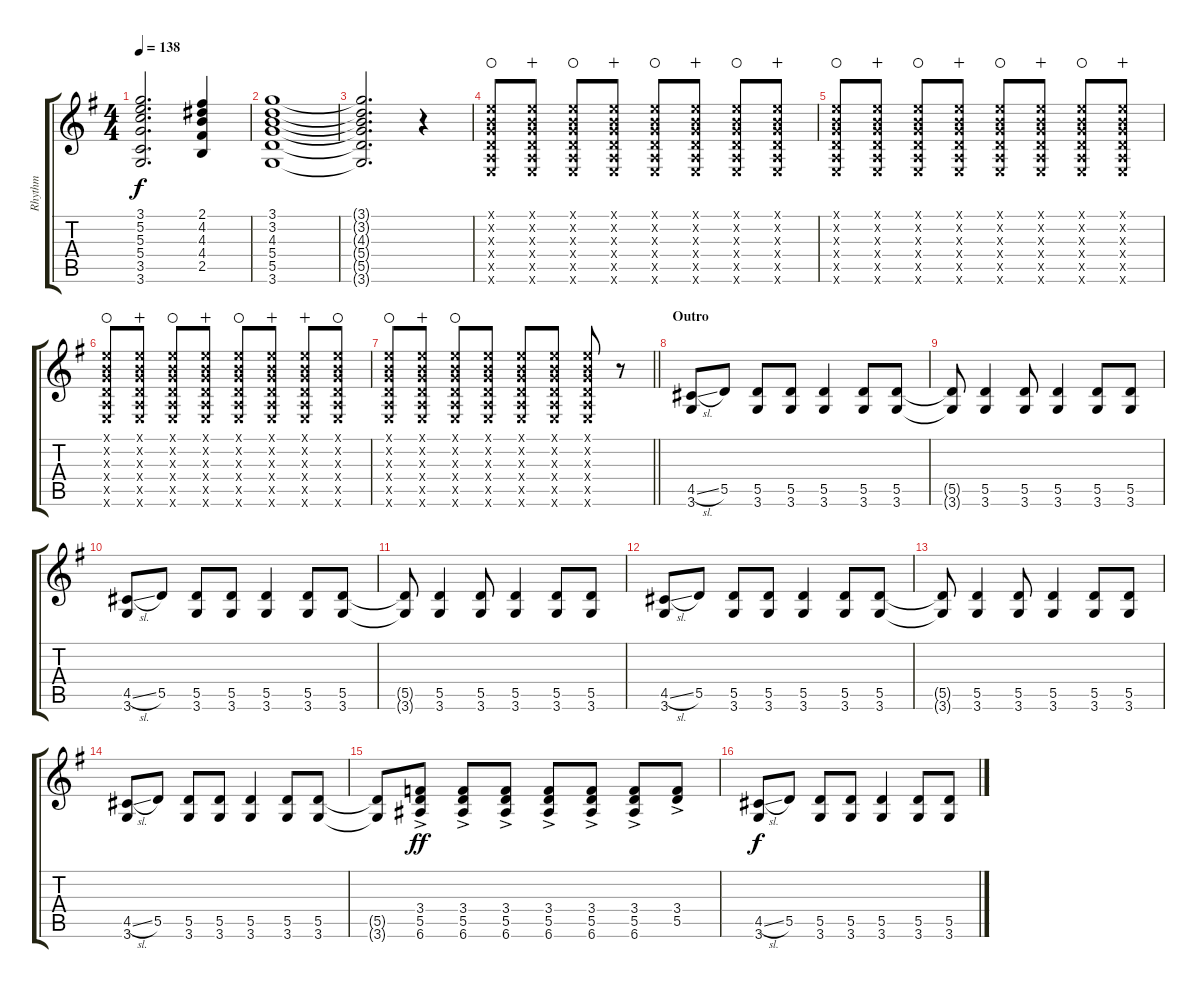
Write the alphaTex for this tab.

\track ("Rhythm" "Rhythm") {instrument overdrivenguitar}
\staff {score tabs}
\tuning (E4 B3 G3 D3 A2 E2) {hide}
\ts (4 4)
\tempo 138
\clef g2
\ks g
(3.1{t} 5.2{t} 5.3{t} 5.4{t} 3.5{t} 3.6{t}).2{d dy f} (2.1 4.2 4.3 4.4 2.5).4 |
(3.1 3.2 4.3 5.4 5.5 3.6).1 |
(3.1{t} 3.2{t} 4.3{t} 5.4{t} 5.5{t} 3.6{t}).2{d} r.4 |
(0.1{x} 0.2{x} 0.3{x} 0.4{x} 0.5{x} 0.6{x}).8{waho} (0.1{x} 0.2{x} 0.3{x} 0.4{x} 0.5{x} 0.6{x}).8{wahc} (0.1{x} 0.2{x} 0.3{x} 0.4{x} 0.5{x} 0.6{x}).8{waho} (0.1{x} 0.2{x} 0.3{x} 0.4{x} 0.5{x} 0.6{x}).8{wahc} (0.1{x} 0.2{x} 0.3{x} 0.4{x} 0.5{x} 0.6{x}).8{waho} (0.1{x} 0.2{x} 0.3{x} 0.4{x} 0.5{x} 0.6{x}).8{wahc} (0.1{x} 0.2{x} 0.3{x} 0.4{x} 0.5{x} 0.6{x}).8{waho} (0.1{x} 0.2{x} 0.3{x} 0.4{x} 0.5{x} 0.6{x}).8{wahc} |
(0.1{x} 0.2{x} 0.3{x} 0.4{x} 0.5{x} 0.6{x}).8{waho} (0.1{x} 0.2{x} 0.3{x} 0.4{x} 0.5{x} 0.6{x}).8{wahc} (0.1{x} 0.2{x} 0.3{x} 0.4{x} 0.5{x} 0.6{x}).8{waho} (0.1{x} 0.2{x} 0.3{x} 0.4{x} 0.5{x} 0.6{x}).8{wahc} (0.1{x} 0.2{x} 0.3{x} 0.4{x} 0.5{x} 0.6{x}).8{waho} (0.1{x} 0.2{x} 0.3{x} 0.4{x} 0.5{x} 0.6{x}).8{wahc} (0.1{x} 0.2{x} 0.3{x} 0.4{x} 0.5{x} 0.6{x}).8{waho} (0.1{x} 0.2{x} 0.3{x} 0.4{x} 0.5{x} 0.6{x}).8{wahc} |
(0.1{x} 0.2{x} 0.3{x} 0.4{x} 0.5{x} 0.6{x}).8{waho} (0.1{x} 0.2{x} 0.3{x} 0.4{x} 0.5{x} 0.6{x}).8{wahc} (0.1{x} 0.2{x} 0.3{x} 0.4{x} 0.5{x} 0.6{x}).8{waho} (0.1{x} 0.2{x} 0.3{x} 0.4{x} 0.5{x} 0.6{x}).8{wahc} (0.1{x} 0.2{x} 0.3{x} 0.4{x} 0.5{x} 0.6{x}).8{waho} (0.1{x} 0.2{x} 0.3{x} 0.4{x} 0.5{x} 0.6{x}).8{wahc} (0.1{x} 0.2{x} 0.3{x} 0.4{x} 0.5{x} 0.6{x}).8{wahc} (0.1{x} 0.2{x} 0.3{x} 0.4{x} 0.5{x} 0.6{x}).8{waho} |
\barLineRight lightlight
(0.1{x} 0.2{x} 0.3{x} 0.4{x} 0.5{x} 0.6{x}).8{waho} (0.1{x} 0.2{x} 0.3{x} 0.4{x} 0.5{x} 0.6{x}).8{wahc} (0.1{x} 0.2{x} 0.3{x} 0.4{x} 0.5{x} 0.6{x}).8{waho} (0.1{x} 0.2{x} 0.3{x} 0.4{x} 0.5{x} 0.6{x}).8 (0.1{x} 0.2{x} 0.3{x} 0.4{x} 0.5{x} 0.6{x}).8 (0.1{x} 0.2{x} 0.3{x} 0.4{x} 0.5{x} 0.6{x}).8 (0.1{x} 0.2{x} 0.3{x} 0.4{x} 0.5{x} 0.6{x}).8 r.8 |
\section ("" "Outro")
(4.5{sl} 3.6).8 5.5.8 (5.5 3.6).8 (5.5 3.6).8 (5.5 3.6).4 (5.5 3.6).8 (5.5 3.6).8 |
(5.5{t} 3.6{t}).8 (5.5 3.6).4 (5.5 3.6).8 (5.5 3.6).4 (5.5 3.6).8 (5.5 3.6).8 |
(4.5{sl} 3.6).8 5.5.8 (5.5 3.6).8 (5.5 3.6).8 (5.5 3.6).4 (5.5 3.6).8 (5.5 3.6).8 |
(5.5{t} 3.6{t}).8 (5.5 3.6).4 (5.5 3.6).8 (5.5 3.6).4 (5.5 3.6).8 (5.5 3.6).8 |
(4.5{sl} 3.6).8 5.5.8 (5.5 3.6).8 (5.5 3.6).8 (5.5 3.6).4 (5.5 3.6).8 (5.5 3.6).8 |
(5.5{t} 3.6{t}).8 (5.5 3.6).4 (5.5 3.6).8 (5.5 3.6).4 (5.5 3.6).8 (5.5 3.6).8 |
(4.5{sl} 3.6).8 5.5.8 (5.5 3.6).8 (5.5 3.6).8 (5.5 3.6).4 (5.5 3.6).8 (5.5 3.6).8 |
(5.5{t} 3.6{t}).8 (3.4{ac} 5.5 6.6).8{dy ff} (3.4{ac} 5.5 6.6).8 (3.4{ac} 5.5 6.6).8 (3.4{ac} 5.5 6.6).8 (3.4{ac} 5.5 6.6).8 (3.4{ac} 5.5 6.6).8 (3.4{ac} 5.5).8 |
(4.5{sl} 3.6).8{dy f} 5.5.8 (5.5 3.6).8 (5.5 3.6).8 (5.5 3.6).4 (5.5 3.6).8 (5.5 3.6).8
